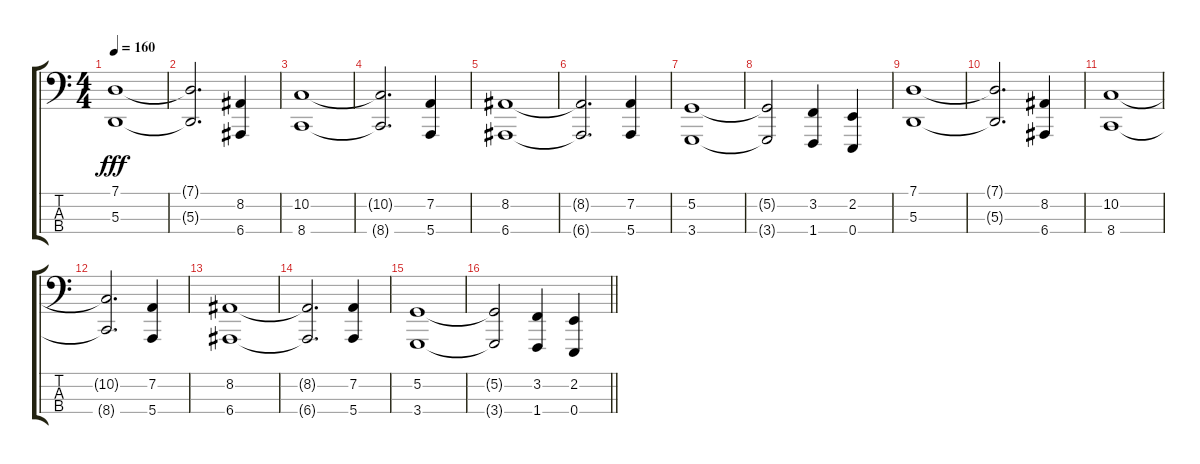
\track "" {instrument choiraahs}
\staff {score tabs}
\tuning (G2 D2 A1 E1) {hide}
\ts (4 4)
\section ("" "")
\tempo 160
\clef f4
\ks c
(7.1 5.3).1{dy fff} |
(7.1{t} 5.3{t}).2{d} (8.2 6.4).4 |
(10.2 8.4).1 |
(10.2{t} 8.4{t}).2{d} (7.2 5.4).4 |
(8.2 6.4).1 |
(8.2{t} 6.4{t}).2{d} (7.2 5.4).4 |
(5.2 3.4).1 |
(5.2{t} 3.4{t}).2 (3.2 1.4).4 (2.2 0.4).4 |
(7.1 5.3).1 |
(7.1{t} 5.3{t}).2{d} (8.2 6.4).4 |
(10.2 8.4).1 |
(10.2{t} 8.4{t}).2{d} (7.2 5.4).4 |
(8.2 6.4).1 |
(8.2{t} 6.4{t}).2{d} (7.2 5.4).4 |
(5.2 3.4).1 |
\barLineRight lightlight
(5.2{t} 3.4{t}).2 (3.2 1.4).4 (2.2 0.4).4
